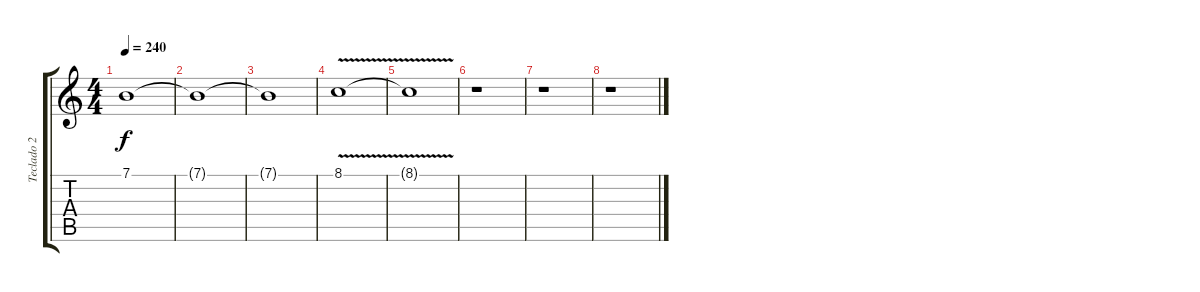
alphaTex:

\track ("Teclado 2" "Teclado 2") {instrument choiraahs}
\staff {score tabs}
\tuning (E4 B3 G3 D3 A2 E2) {hide}
\ts (4 4)
\tempo 240
\clef g2
\ks c
7.1{t}.1{dy f} |
7.1{t}.1 |
7.1{t}.1 |
8.1{v}.1 |
8.1{t}.1 |
r.1 |
r.1 |
r.1
